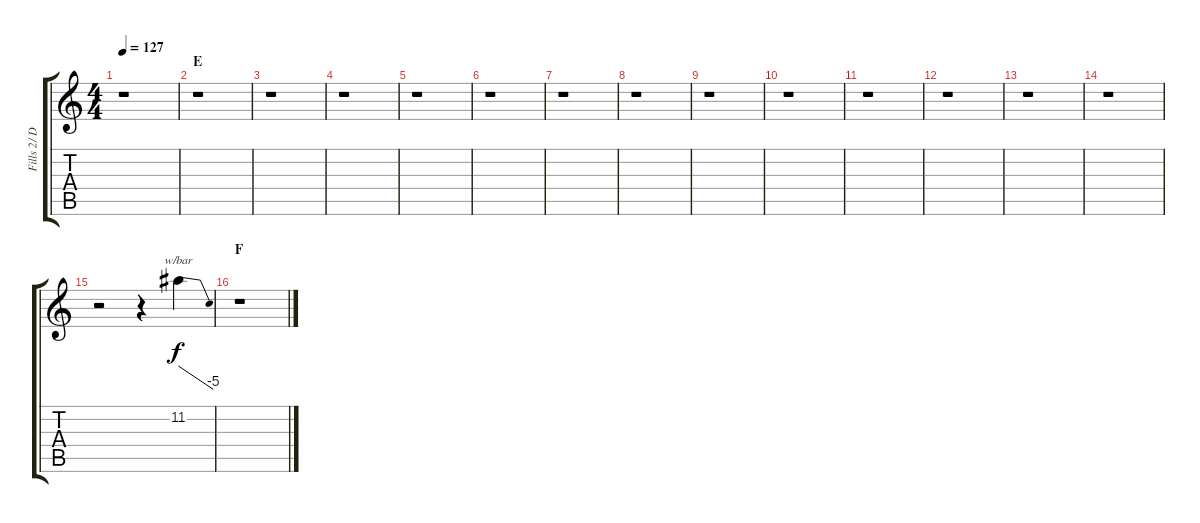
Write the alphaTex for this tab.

\track ("Fills 2/ Dives" "Fills 2/ D") {instrument distortionguitar}
\staff {score tabs}
\tuning (E4 B3 G3 D3 A2 E2) {hide}
\ts (4 4)
\tempo 127
\clef g2
\ks c
r.1{dy f} |
\section ("" "E")
r.1 |
r.1 |
r.1 |
r.1 |
r.1 |
r.1 |
r.1 |
r.1 |
r.1 |
r.1 |
r.1 |
r.1 |
r.1 |
r.2 r.4 11.2.4{tbe (dive default 0 0 60 -20)} |
\section ("" "F")
r.1
